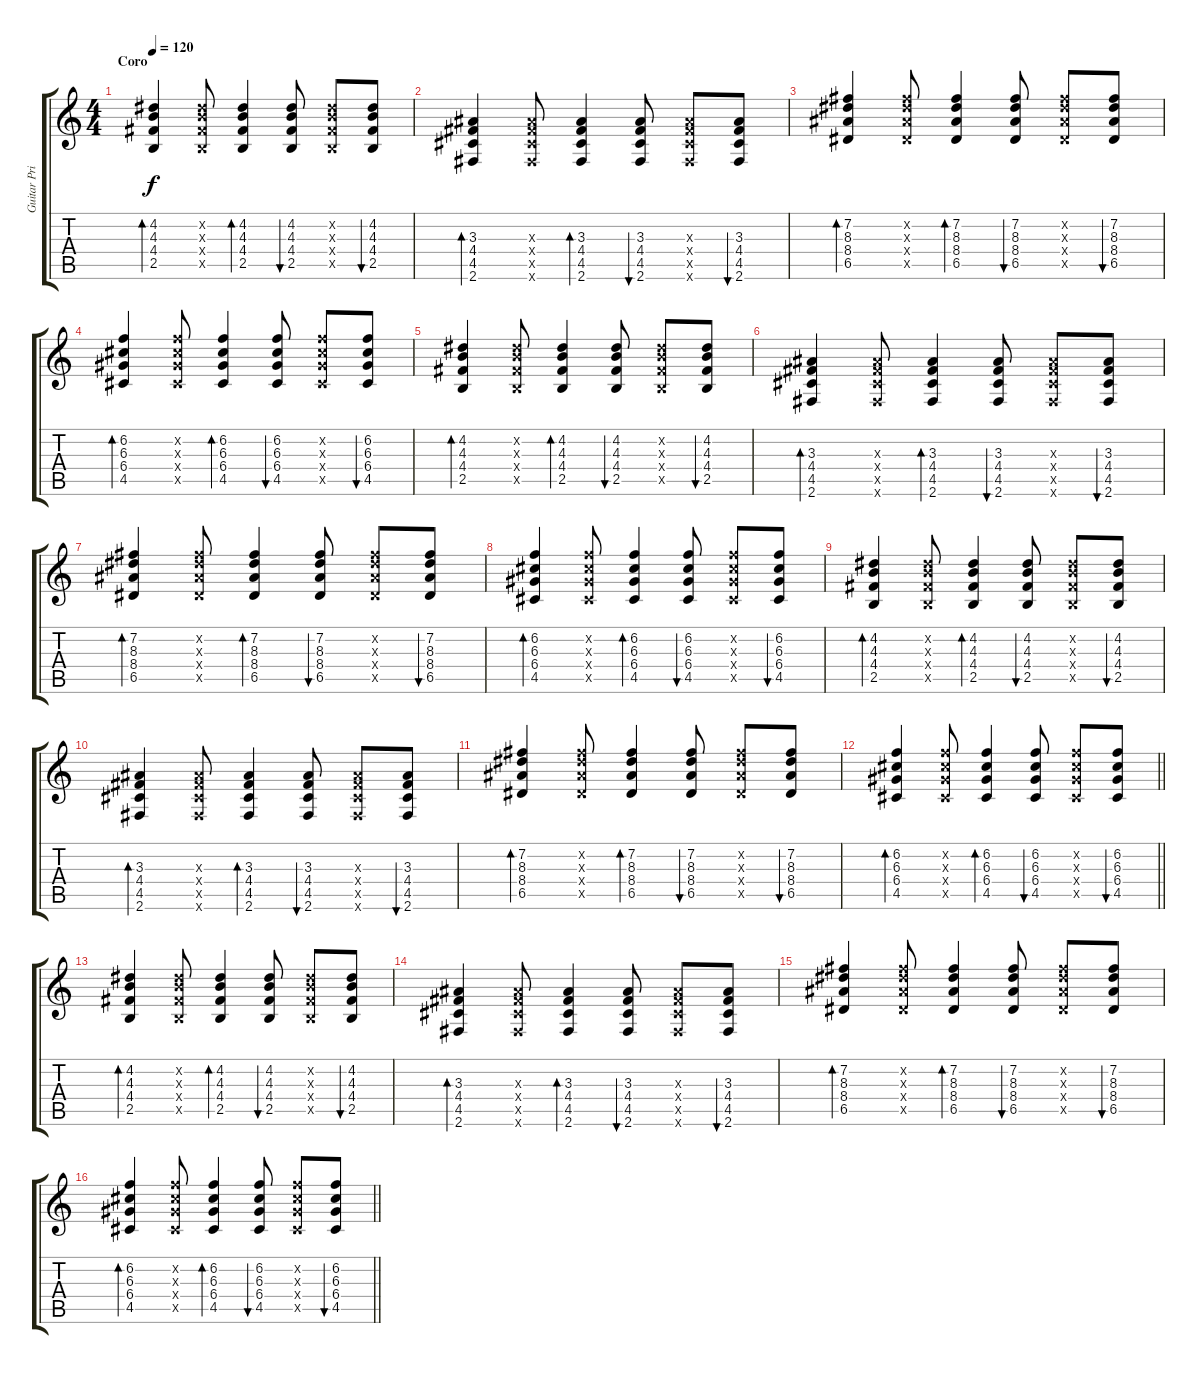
\track ("Guitar Principal" "Guitar Pri") {instrument acousticguitarnylon}
\staff {score tabs}
\tuning (E4 B3 G3 D3 A2 E2) {hide}
\ts (4 4)
\section ("" "Coro")
\tempo 120
\clef g2
\ks c
(4.2 4.3 4.4 2.5).4{bd 60 dy f} (4.2{x} 4.3{x} 4.4{x} 2.5{x}).8 (4.2 4.3 4.4 2.5).4{bd 60} (4.2 4.3 4.4 2.5).8{bu 60} (4.2{x} 4.3{x} 4.4{x} 2.5{x}).8 (4.2 4.3 4.4 2.5).8{bu 60} |
(3.3 4.4 4.5 2.6).4{bd 60} (3.3{x} 4.4{x} 4.5{x} 2.6{x}).8 (3.3 4.4 4.5 2.6).4{bd 60} (3.3 4.4 4.5 2.6).8{bu 60} (3.3{x} 4.4{x} 4.5{x} 2.6{x}).8 (3.3 4.4 4.5 2.6).8{bu 60} |
(7.2 8.3 8.4 6.5).4{bd 60} (7.2{x} 8.3{x} 8.4{x} 6.5{x}).8 (7.2 8.3 8.4 6.5).4{bd 60} (7.2 8.3 8.4 6.5).8{bu 60} (7.2{x} 8.3{x} 8.4{x} 6.5{x}).8 (7.2 8.3 8.4 6.5).8{bu 60} |
(6.2 6.3 6.4 4.5).4{bd 60} (6.2{x} 6.3{x} 6.4{x} 4.5{x}).8 (6.2 6.3 6.4 4.5).4{bd 60} (6.2 6.3 6.4 4.5).8{bu 60} (6.2{x} 6.3{x} 6.4{x} 4.5{x}).8 (6.2 6.3 6.4 4.5).8{bu 60} |
(4.2 4.3 4.4 2.5).4{bd 60} (4.2{x} 4.3{x} 4.4{x} 2.5{x}).8 (4.2 4.3 4.4 2.5).4{bd 60} (4.2 4.3 4.4 2.5).8{bu 60} (4.2{x} 4.3{x} 4.4{x} 2.5{x}).8 (4.2 4.3 4.4 2.5).8{bu 60} |
(3.3 4.4 4.5 2.6).4{bd 60} (3.3{x} 4.4{x} 4.5{x} 2.6{x}).8 (3.3 4.4 4.5 2.6).4{bd 60} (3.3 4.4 4.5 2.6).8{bu 60} (3.3{x} 4.4{x} 4.5{x} 2.6{x}).8 (3.3 4.4 4.5 2.6).8{bu 60} |
(7.2 8.3 8.4 6.5).4{bd 60} (7.2{x} 8.3{x} 8.4{x} 6.5{x}).8 (7.2 8.3 8.4 6.5).4{bd 60} (7.2 8.3 8.4 6.5).8{bu 60} (7.2{x} 8.3{x} 8.4{x} 6.5{x}).8 (7.2 8.3 8.4 6.5).8{bu 60} |
(6.2 6.3 6.4 4.5).4{bd 60} (6.2{x} 6.3{x} 6.4{x} 4.5{x}).8 (6.2 6.3 6.4 4.5).4{bd 60} (6.2 6.3 6.4 4.5).8{bu 60} (6.2{x} 6.3{x} 6.4{x} 4.5{x}).8 (6.2 6.3 6.4 4.5).8{bu 60} |
(4.2 4.3 4.4 2.5).4{bd 60} (4.2{x} 4.3{x} 4.4{x} 2.5{x}).8 (4.2 4.3 4.4 2.5).4{bd 60} (4.2 4.3 4.4 2.5).8{bu 60} (4.2{x} 4.3{x} 4.4{x} 2.5{x}).8 (4.2 4.3 4.4 2.5).8{bu 60} |
(3.3 4.4 4.5 2.6).4{bd 60} (3.3{x} 4.4{x} 4.5{x} 2.6{x}).8 (3.3 4.4 4.5 2.6).4{bd 60} (3.3 4.4 4.5 2.6).8{bu 60} (3.3{x} 4.4{x} 4.5{x} 2.6{x}).8 (3.3 4.4 4.5 2.6).8{bu 60} |
(7.2 8.3 8.4 6.5).4{bd 60} (7.2{x} 8.3{x} 8.4{x} 6.5{x}).8 (7.2 8.3 8.4 6.5).4{bd 60} (7.2 8.3 8.4 6.5).8{bu 60} (7.2{x} 8.3{x} 8.4{x} 6.5{x}).8 (7.2 8.3 8.4 6.5).8{bu 60} |
\barLineRight lightlight
(6.2 6.3 6.4 4.5).4{bd 60} (6.2{x} 6.3{x} 6.4{x} 4.5{x}).8 (6.2 6.3 6.4 4.5).4{bd 60} (6.2 6.3 6.4 4.5).8{bu 60} (6.2{x} 6.3{x} 6.4{x} 4.5{x}).8 (6.2 6.3 6.4 4.5).8{bu 60} |
(4.2 4.3 4.4 2.5).4{bd 60} (4.2{x} 4.3{x} 4.4{x} 2.5{x}).8 (4.2 4.3 4.4 2.5).4{bd 60} (4.2 4.3 4.4 2.5).8{bu 60} (4.2{x} 4.3{x} 4.4{x} 2.5{x}).8 (4.2 4.3 4.4 2.5).8{bu 60} |
(3.3 4.4 4.5 2.6).4{bd 60} (3.3{x} 4.4{x} 4.5{x} 2.6{x}).8 (3.3 4.4 4.5 2.6).4{bd 60} (3.3 4.4 4.5 2.6).8{bu 60} (3.3{x} 4.4{x} 4.5{x} 2.6{x}).8 (3.3 4.4 4.5 2.6).8{bu 60} |
(7.2 8.3 8.4 6.5).4{bd 60} (7.2{x} 8.3{x} 8.4{x} 6.5{x}).8 (7.2 8.3 8.4 6.5).4{bd 60} (7.2 8.3 8.4 6.5).8{bu 60} (7.2{x} 8.3{x} 8.4{x} 6.5{x}).8 (7.2 8.3 8.4 6.5).8{bu 60} |
\barLineRight lightlight
(6.2 6.3 6.4 4.5).4{bd 60} (6.2{x} 6.3{x} 6.4{x} 4.5{x}).8 (6.2 6.3 6.4 4.5).4{bd 60} (6.2 6.3 6.4 4.5).8{bu 60} (6.2{x} 6.3{x} 6.4{x} 4.5{x}).8 (6.2 6.3 6.4 4.5).8{bu 60}
